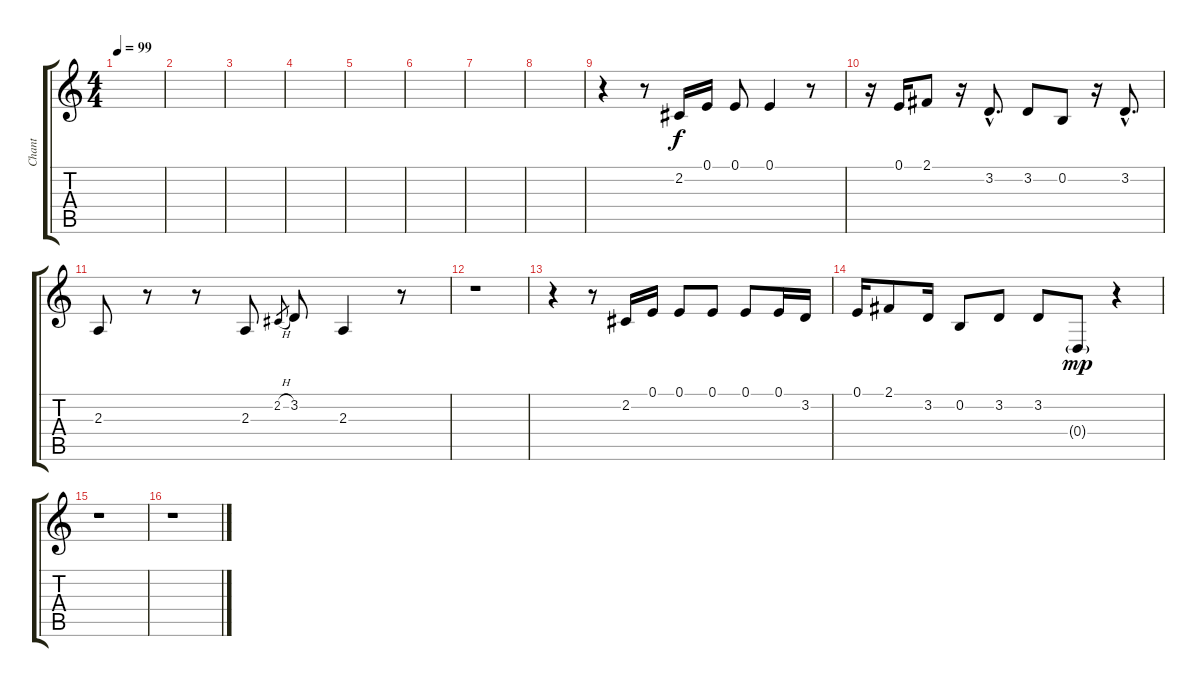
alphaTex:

\track ("Chant" "Chant") {instrument oboe}
\staff {score tabs}
\tuning (E4 B3 G3 D3 A2 E2) {hide}
\ts (4 4)
\tempo 99
\clef g2
\ks c
|
|
|
|
|
|
|
|
r.4 r.8 2.2.16 0.1.16 0.1.8 0.1.4 r.8 |
r.16 0.1.16 2.1.8 r.16 3.2{hac}.8{d} 3.2.8 0.2.8 r.16 3.2{hac}.8{d} |
2.3.8 r.8 r.8 2.3.8 2.2{h}.8{gr} 3.2.8 2.3.4 r.8 |
r.1 |
r.4 r.8 2.2.16 0.1.16 0.1.8 0.1.8 0.1.8 0.1.16 3.2.16 |
0.1.16 2.1.8 3.2.16 0.2.8 3.2.8 3.2.8 0.4{g}.8{dy mp} r.4 |
r.1 |
r.1
